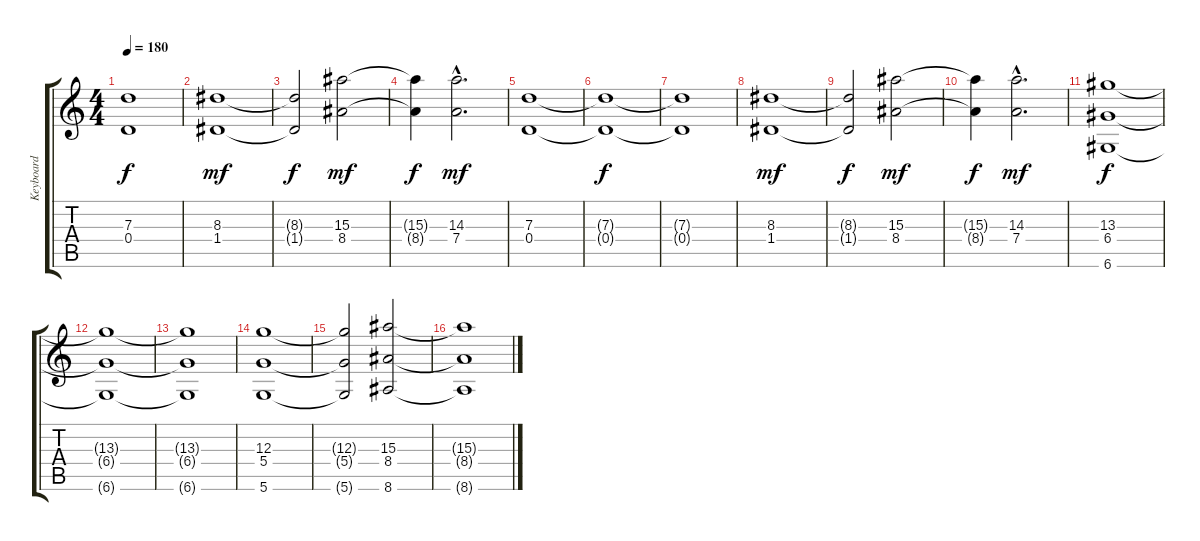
\track ("Keyboard" "Keyboard") {instrument stringensemble1}
\staff {score tabs}
\tuning (E5 B4 G4 D4 A3 D3) {hide}
\ts (4 4)
\tempo 180
\clef g2
\ks c
(7.3{t} 0.4{t}).1{dy f} |
(8.3 1.4).1{dy mf} |
(8.3{t} 1.4{t}).2{dy f} (15.3 8.4).2{dy mf} |
(15.3{t} 8.4{t}).4{dy f} (14.3{hac} 7.4{hac}).2{d dy mf} |
(7.3 0.4).1 |
(7.3{t} 0.4{t}).1{dy f} |
(7.3{t} 0.4{t}).1 |
(8.3 1.4).1{dy mf} |
(8.3{t} 1.4{t}).2{dy f} (15.3 8.4).2{dy mf} |
(15.3{t} 8.4{t}).4{dy f} (14.3{hac} 7.4{hac}).2{d dy mf} |
(13.3 6.4 6.6).1{dy f} |
(13.3{t} 6.4{t} 6.6{t}).1 |
(13.3{t} 6.4{t} 6.6{t}).1 |
(12.3 5.4 5.6).1 |
(12.3{t} 5.4{t} 5.6{t}).2 (15.3 8.4 8.6).2 |
(15.3{t} 8.4{t} 8.6{t}).1
